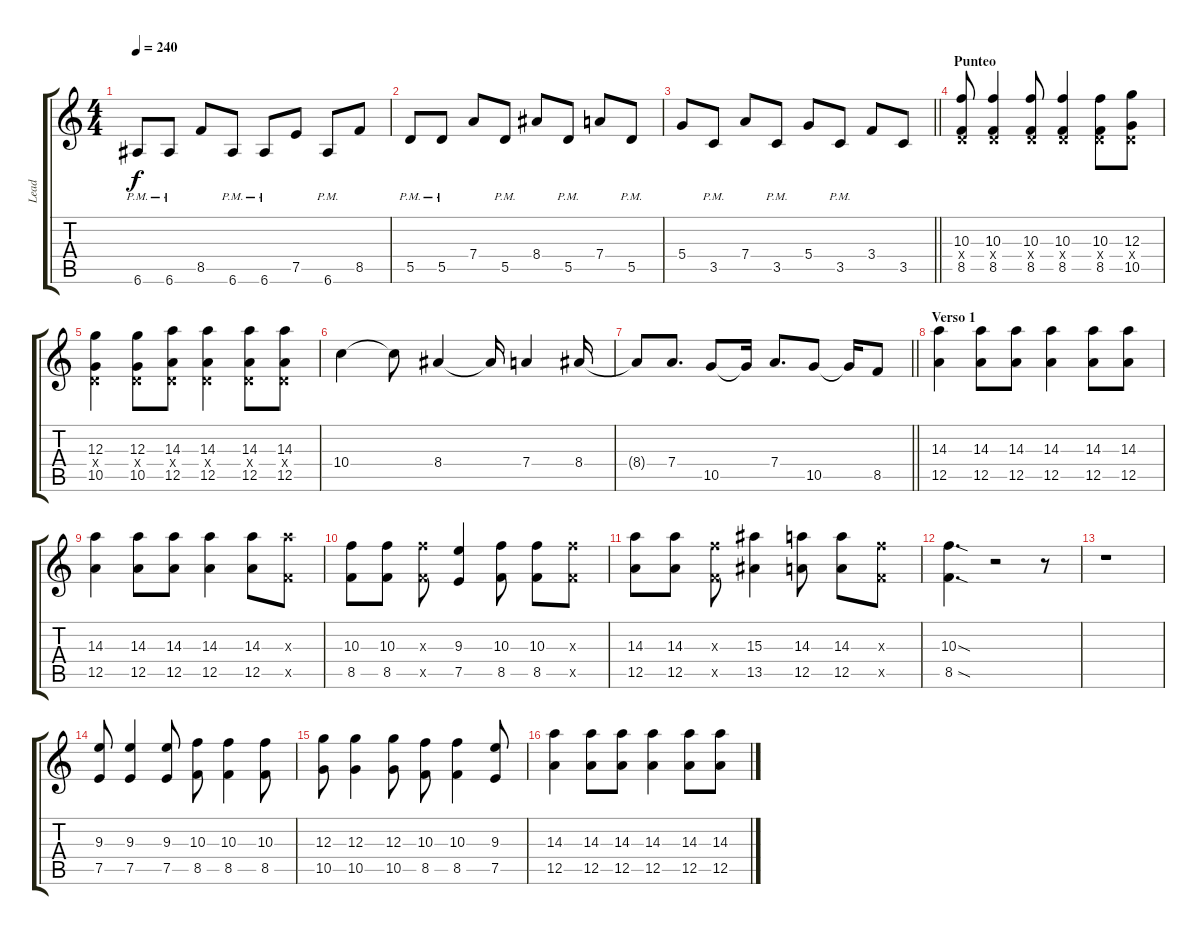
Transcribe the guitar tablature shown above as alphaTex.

\track ("Lead" "Lead") {instrument distortionguitar}
\staff {score tabs}
\tuning (E4 B3 G3 D3 A2 E2) {hide}
\ts (4 4)
\tempo 240
\clef g2
\ks c
6.6{pm}.8{dy f} 6.6{pm}.8 8.5.8 6.6{pm}.8 6.6{pm}.8 7.5.8 6.6{pm}.8 8.5.8 |
5.5{pm}.8 5.5{pm}.8 7.4.8 5.5{pm}.8 8.4.8 5.5{pm}.8 7.4.8 5.5{pm}.8 |
\barLineRight lightlight
5.4.8 3.5{pm}.8 7.4.8 3.5{pm}.8 5.4.8 3.5{pm}.8 3.4.8 3.5.8 |
\section ("" "Punteo")
(10.3 0.4{x} 8.5).8 (10.3 0.4{x} 8.5).4 (10.3 0.4{x} 8.5).8 (10.3 0.4{x} 8.5).4 (10.3 0.4{x} 8.5).8 (12.3 0.4{x} 10.5).8 |
(12.3 0.4{x} 10.5).4 (12.3 0.4{x} 10.5).8 (14.3 0.4{x} 12.5).8 (14.3 0.4{x} 12.5).4 (14.3 0.4{x} 12.5).8 (14.3 0.4{x} 12.5).8 |
10.4.4 10.4{t}.8 8.4.4 8.4{t}.16 7.4.4 8.4.16 |
\barLineRight lightlight
8.4{t}.8 7.4.8{d} 10.5.8 10.5{t}.16 7.4.8{d} 10.5.8 10.5{t}.16 8.5.8 |
\section ("" "Verso 1")
(14.3 12.5).4 (14.3 12.5).8 (14.3 12.5).8 (14.3 12.5).4 (14.3 12.5).8 (14.3 12.5).8 |
(14.3 12.5).4 (14.3 12.5).8 (14.3 12.5).8 (14.3 12.5).4 (14.3 12.5).8 (14.3{x} 8.5{x}).8 |
(10.3 8.5).8 (10.3 8.5).8 (10.3{x} 8.5{x}).8 (9.3 7.5).4 (10.3 8.5).8 (10.3 8.5).8 (10.3{x} 8.5{x}).8 |
(14.3 12.5).8 (14.3 12.5).8 (10.3{x} 8.5{x}).8 (15.3 13.5).4 (14.3 12.5).8 (14.3 12.5).8 (10.3{x} 8.5{x}).8 |
(10.3{sod} 8.5{sod}).4{d} r.2 r.8 |
r.1 |
(9.3 7.5).8 (9.3 7.5).4 (9.3 7.5).8 (10.3 8.5).8 (10.3 8.5).4 (10.3 8.5).8 |
(12.3 10.5).8 (12.3 10.5).4 (12.3 10.5).8 (10.3 8.5).8 (10.3 8.5).4 (9.3 7.5).8 |
(14.3 12.5).4 (14.3 12.5).8 (14.3 12.5).8 (14.3 12.5).4 (14.3 12.5).8 (14.3 12.5).8
